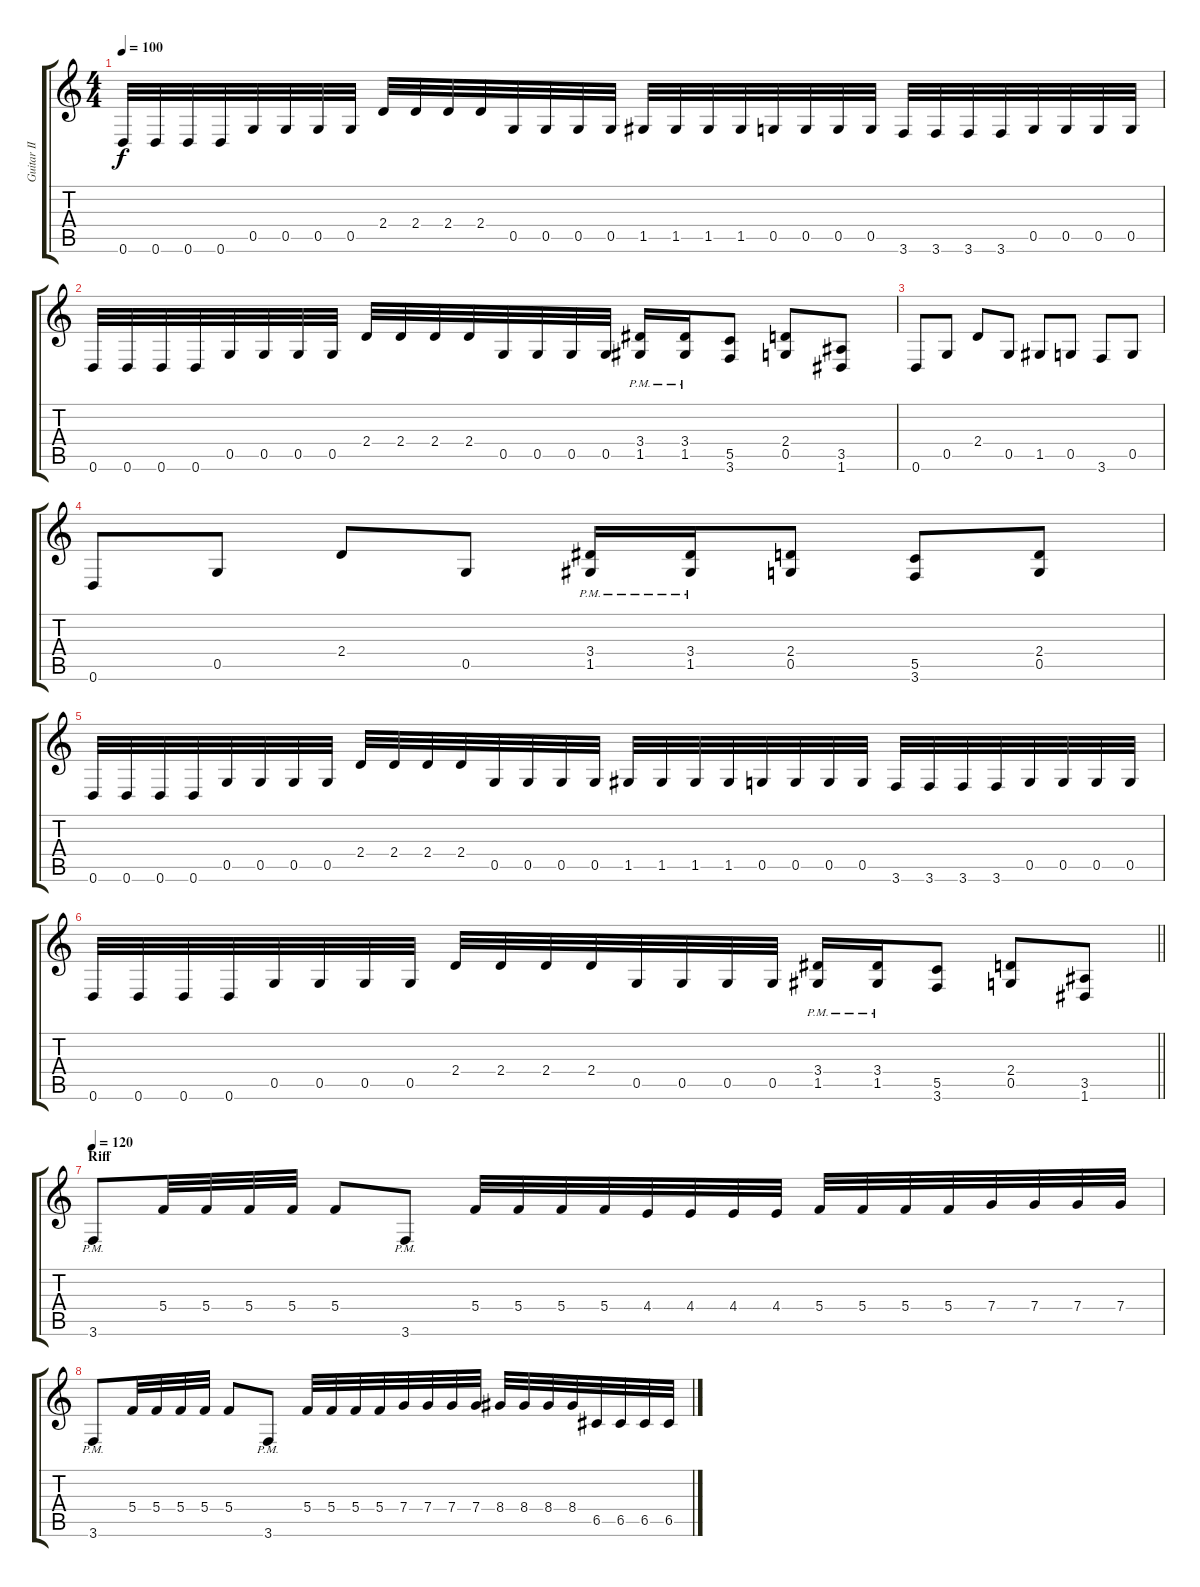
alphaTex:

\track ("Guitar II" "Guitar II") {instrument distortionguitar}
\staff {score tabs}
\tuning (D4 A3 F3 C3 G2 D2) {hide}
\ts (4 4)
\tempo 100
\clef g2
\ks c
0.6.32{dy f} 0.6.32 0.6.32 0.6.32 0.5.32 0.5.32 0.5.32 0.5.32 2.4.32 2.4.32 2.4.32 2.4.32 0.5.32 0.5.32 0.5.32 0.5.32 1.5.32 1.5.32 1.5.32 1.5.32 0.5.32 0.5.32 0.5.32 0.5.32 3.6.32 3.6.32 3.6.32 3.6.32 0.5.32 0.5.32 0.5.32 0.5.32 |
0.6.32 0.6.32 0.6.32 0.6.32 0.5.32 0.5.32 0.5.32 0.5.32 2.4.32 2.4.32 2.4.32 2.4.32 0.5.32 0.5.32 0.5.32 0.5.32 (3.4{pm} 1.5{pm}).16 (3.4{pm} 1.5{pm}).16 (5.5 3.6).8 (2.4 0.5).8 (3.5 1.6).8 |
0.6.8 0.5.8 2.4.8 0.5.8 1.5.8 0.5.8 3.6.8 0.5.8 |
0.6.8 0.5.8 2.4.8 0.5.8 (3.4{pm} 1.5{pm}).16 (3.4{pm} 1.5{pm}).16 (2.4 0.5).8 (5.5 3.6).8 (2.4 0.5).8 |
0.6.32 0.6.32 0.6.32 0.6.32 0.5.32 0.5.32 0.5.32 0.5.32 2.4.32 2.4.32 2.4.32 2.4.32 0.5.32 0.5.32 0.5.32 0.5.32 1.5.32 1.5.32 1.5.32 1.5.32 0.5.32 0.5.32 0.5.32 0.5.32 3.6.32 3.6.32 3.6.32 3.6.32 0.5.32 0.5.32 0.5.32 0.5.32 |
\barLineRight lightlight
0.6.32 0.6.32 0.6.32 0.6.32 0.5.32 0.5.32 0.5.32 0.5.32 2.4.32 2.4.32 2.4.32 2.4.32 0.5.32 0.5.32 0.5.32 0.5.32 (3.4{pm} 1.5{pm}).16 (3.4{pm} 1.5{pm}).16 (5.5 3.6).8 (2.4 0.5).8 (3.5 1.6).8 |
\section ("" "Riff")
\tempo 120
3.6{pm}.8 5.4.32 5.4.32 5.4.32 5.4.32 5.4.8 3.6{pm}.8 5.4.32 5.4.32 5.4.32 5.4.32 4.4.32 4.4.32 4.4.32 4.4.32 5.4.32 5.4.32 5.4.32 5.4.32 7.4.32 7.4.32 7.4.32 7.4.32 |
3.6{pm}.8 5.4.32 5.4.32 5.4.32 5.4.32 5.4.8 3.6{pm}.8 5.4.32 5.4.32 5.4.32 5.4.32 7.4.32 7.4.32 7.4.32 7.4.32 8.4.32 8.4.32 8.4.32 8.4.32 6.5.32 6.5.32 6.5.32 6.5.32
